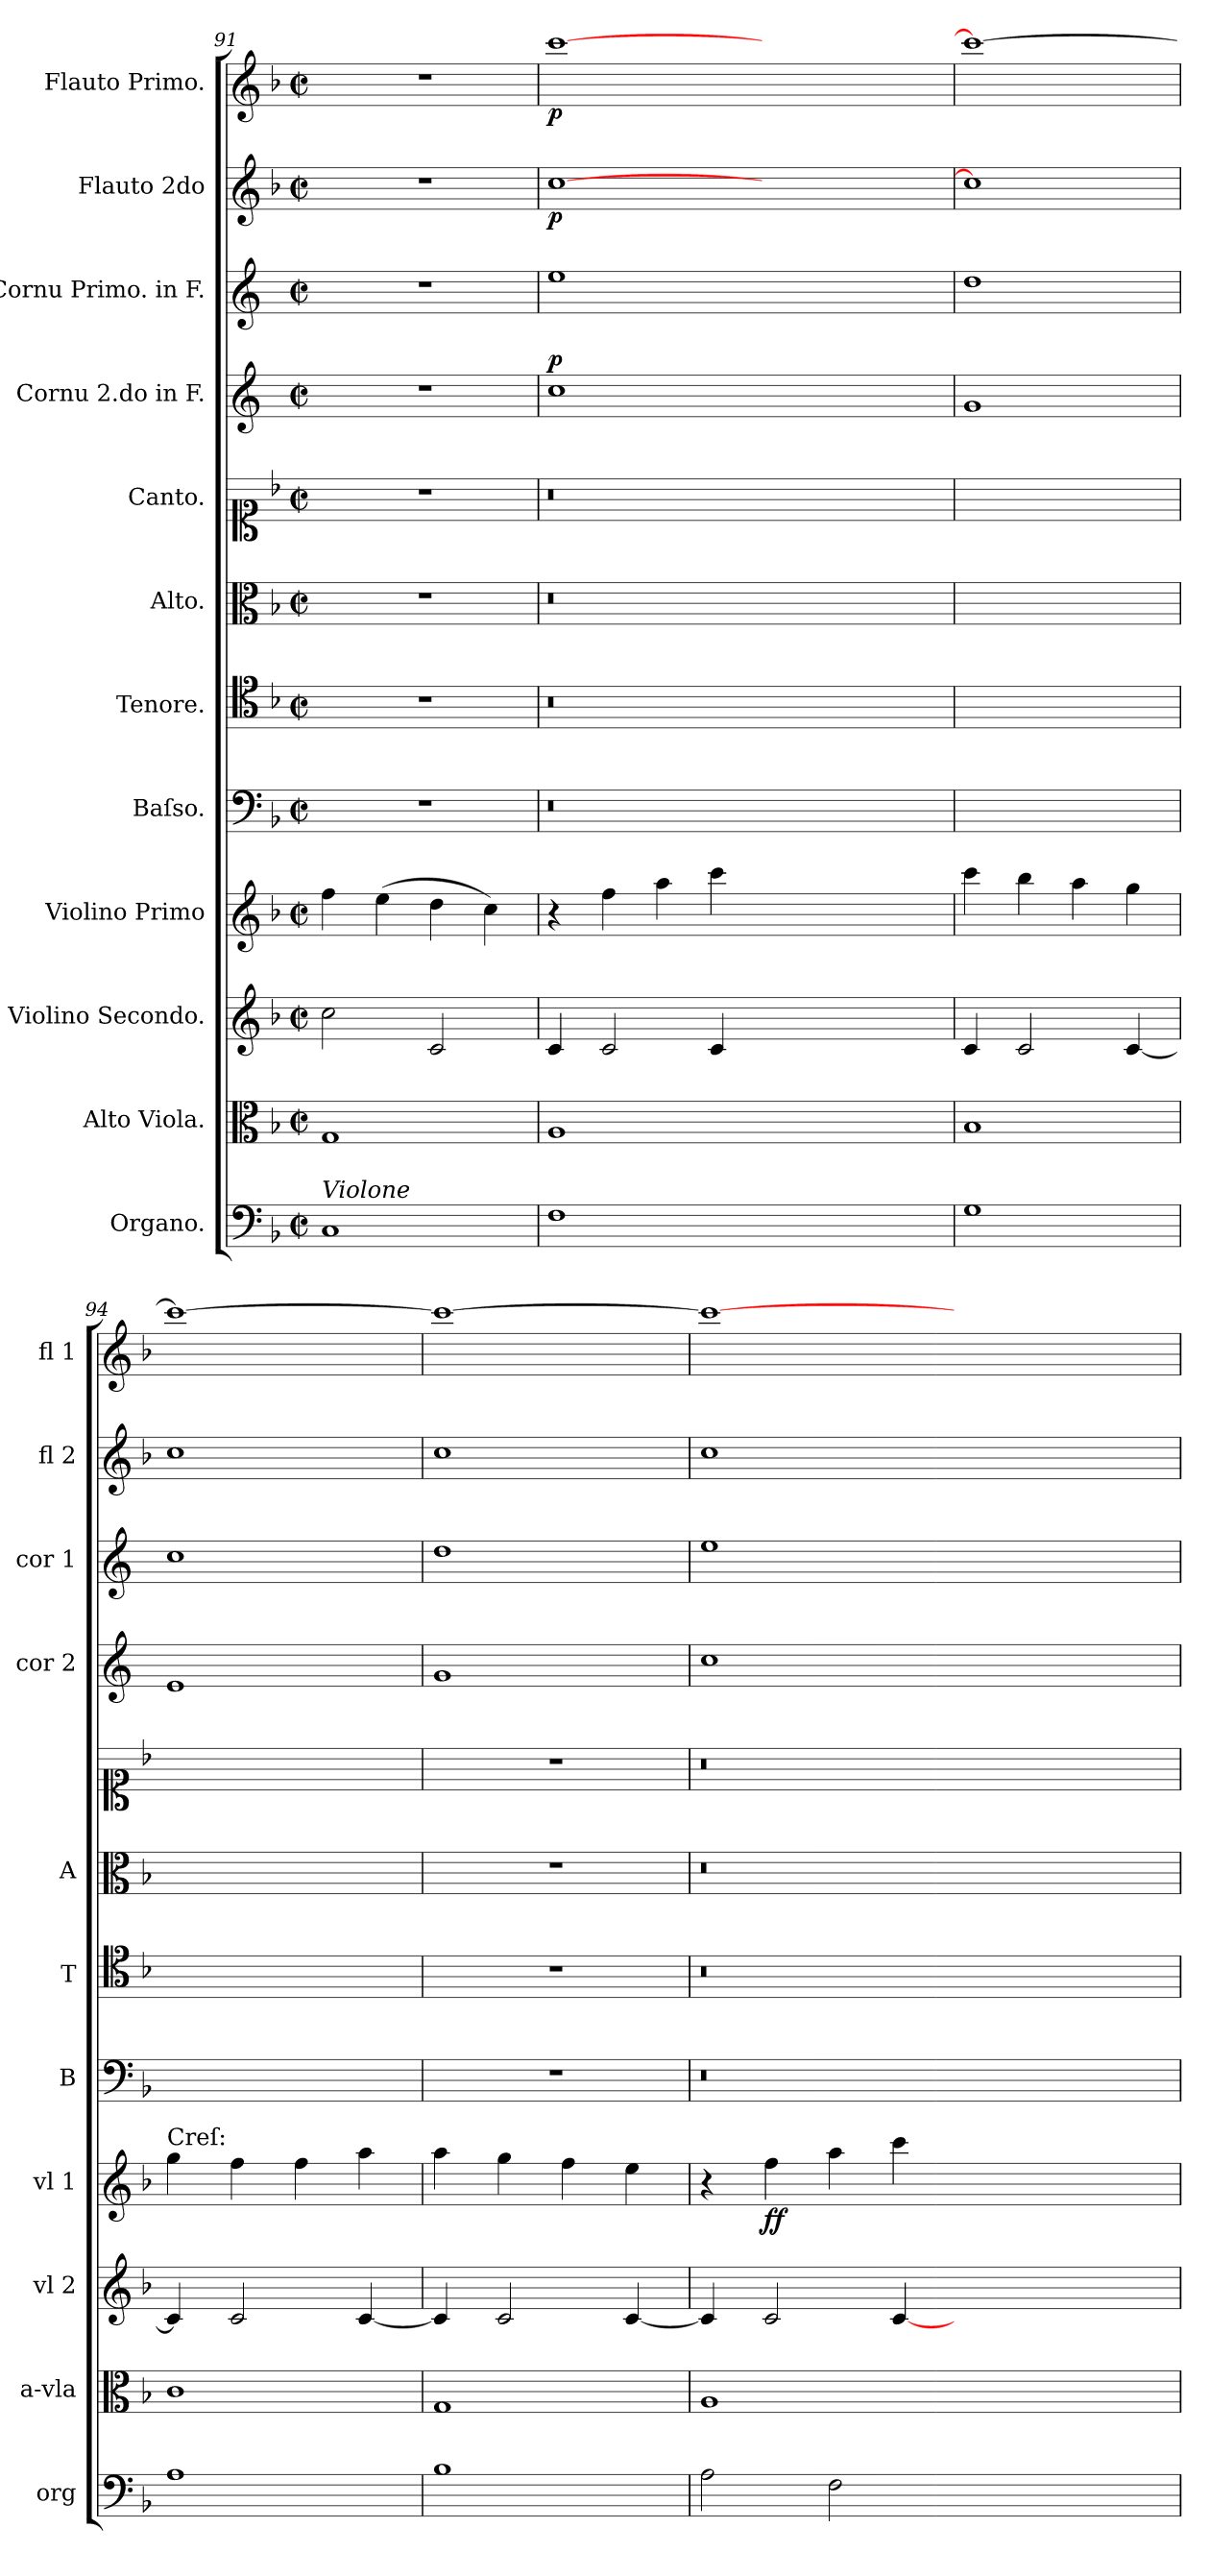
**kern	**dynam	**kern	**kern	**kern	**dynam	**kern	**kern	**kern	**kern	**kern	**dynam	**kern	**dynam	**kern	**dynam	**kern	**dynam
*part12	*part12	*part11	*part10	*part9	*part9	*part8	*part7	*part6	*part5	*part4	*part4	*part3	*part3	*part2	*part2	*part1	*part1
*staff12	*staff12	*staff11	*staff10	*staff9	*staff9	*staff8	*staff7	*staff6	*staff5	*staff4	*staff4	*staff3	*staff3	*staff2	*staff2	*staff1	*staff1
*I"Organo.	*	*I"Alto Viola.	*I"Violino Secondo.	*I"Violino Primo	*	*I"Baſso.	*I"Tenore.	*I"Alto.	*I"Canto.	*I"Cornu 2.do in F.	*	*I"Cornu Primo. in F.	*	*I"Flauto 2do	*	*I"Flauto Primo.	*
*I'org	*	*I'a-vla	*I'vl 2	*I'vl 1	*	*I'B	*I'T	*I'A	*	*I'cor 2	*	*I'cor 1	*	*I'fl 2	*	*I'fl 1	*
*clefF4	*	*clefC3	*clefG2	*clefG2	*	*clefF4	*clefC4	*clefC3	*clefC1	*clefG2	*	*clefG2	*	*clefG2	*	*clefG2	*
*	*	*	*	*	*	*	*	*	*	*ITrd4c7	*	*ITrd4c7	*	*	*	*	*
*k[b-]	*	*k[b-]	*k[b-]	*k[b-]	*	*k[b-]	*k[b-]	*k[b-]	*k[b-]	*k[b-]	*	*k[b-]	*	*k[b-]	*	*k[b-]	*
*F:	*	*F:	*F:	*F:	*	*F:	*F:	*F:	*F:	*	*	*	*	*F:	*	*F:	*
*M2/2	*	*M2/2	*M2/2	*M2/2	*	*M2/2	*M2/2	*M2/2	*M2/2	*M2/2	*	*M2/2	*	*M2/2	*	*M2/2	*
*met(c|)	*	*met(c|)	*met(c|)	*met(c|)	*	*met(c|)	*met(c|)	*met(c|)	*met(c|)	*met(c|)	*	*met(c|)	*	*met(c|)	*	*met(c|)	*
=91	=91	=91	=91	=91	=91	=91	=91	=91	=91	=91	=91	=91	=91	=91	=91	=91	=91
!LO:TX:a:i:t=Violone	!	!	!	!	!	!	!	!	!	!	!	!	!	!	!	!	!
!	!LO:DY:b	!	!	!	!	!	!	!	!	!	!	!	!	!	!	!	!
1C/	po	1G/	2cc\	4ff\	.	1r	1r	1r	1r	1r	.	1r	.	1r	.	1r	.
.	.	.	.	(4ee\	.	.	.	.	.	.	.	.	.	.	.	.	.
.	.	.	2c/	4dd\	.	.	.	.	.	.	.	.	.	.	.	.	.
.	.	.	.	4cc\)	.	.	.	.	.	.	.	.	.	.	.	.	.
=92	=92	=92	=92	=92	=92	=92	=92	=92	=92	=92	=92	=92	=92	=92	=92	=92	=92
!	!	!	!	!	!	!	!	!	!	!	!LO:DY:a	!	!	!	!	!	!
1F\	.	1A/	4c/	4r	.	0.r	0.r	0.r	0.r	1f/	p	1a/	po.	[1cc\	p	[<1ccc\	p
.	.	.	2c/	4ff\	.	.	.	.	.	.	.	.	.	.	.	.	.
.	.	.	.	4aa\	.	.	.	.	.	.	.	.	.	.	.	.	.
.	.	.	4c/	4ccc\	.	.	.	.	.	.	.	.	.	.	.	.	.
0ryy	.	0ryy	0ryy	0ryy	.	.	.	.	.	0ryy	.	0ryy	.	0ryy	.	0ryy	.
=93	=93	=93	=93	=93	=93	=93	=93	=93	=93	=93	=93	=93	=93	=93	=93	=93	=93
1G\	.	1B-/	4c/	4ccc\	.	1ryy	1ryy	1ryy	1ryy	1c/	.	1g/	.	1cc\]	.	1ccc\_<	.
.	.	.	2c/	4bb-\	.	.	.	.	.	.	.	.	.	.	.	.	.
.	.	.	.	4aa\	.	.	.	.	.	.	.	.	.	.	.	.	.
.	.	.	[4c/	4gg\	.	.	.	.	.	.	.	.	.	.	.	.	.
=94	=94	=94	=94	=94	=94	=94	=94	=94	=94	=94	=94	=94	=94	=94	=94	=94	=94
!	!	!	!	!LO:TX:t=Creſ&colon;	!	!	!	!	!	!	!	!	!	!	!	!	!
1A\	.	1c\	4c/]	4gg\	.	1ryy	1ryy	1ryy	1ryy	1A/	.	1f/	.	1cc\	.	1ccc\_<	.
.	.	.	2c/	4ff\	.	.	.	.	.	.	.	.	.	.	.	.	.
.	.	.	.	4ff\	.	.	.	.	.	.	.	.	.	.	.	.	.
.	.	.	[4c/	4aa\	.	.	.	.	.	.	.	.	.	.	.	.	.
=95	=95	=95	=95	=95	=95	=95	=95	=95	=95	=95	=95	=95	=95	=95	=95	=95	=95
1B-\	.	1G/	4c/]	4aa\	.	1r	1r	1r	1r	1c/	.	1g/	.	1cc\	.	1ccc\_<	.
.	.	.	2c/	4gg\	.	.	.	.	.	.	.	.	.	.	.	.	.
.	.	.	.	4ff\	.	.	.	.	.	.	.	.	.	.	.	.	.
.	.	.	[4c/	4ee\	.	.	.	.	.	.	.	.	.	.	.	.	.
=96	=96	=96	=96	=96	=96	=96	=96	=96	=96	=96	=96	=96	=96	=96	=96	=96	=96
2A\	.	1A/	4c/]	4r	.	0.r	0.r	0.r	0.r	1f/	.	1a/	.	1cc\	.	1ccc\_<	.
.	.	.	2c/	4ff\	ff	.	.	.	.	.	.	.	.	.	.	.	.
2F\	.	.	.	4aa\	.	.	.	.	.	.	.	.	.	.	.	.	.
.	.	.	[4c/	4ccc\	.	.	.	.	.	.	.	.	.	.	.	.	.
0ryy	.	0ryy	0ryy	0ryy	.	.	.	.	.	0ryy	.	0ryy	.	0ryy	.	0ryy	.
=	=	=	=	=	=	=	=	=	=	=	=	=	=	=	=	=	=
*-	*-	*-	*-	*-	*-	*-	*-	*-	*-	*-	*-	*-	*-	*-	*-	*-	*-
